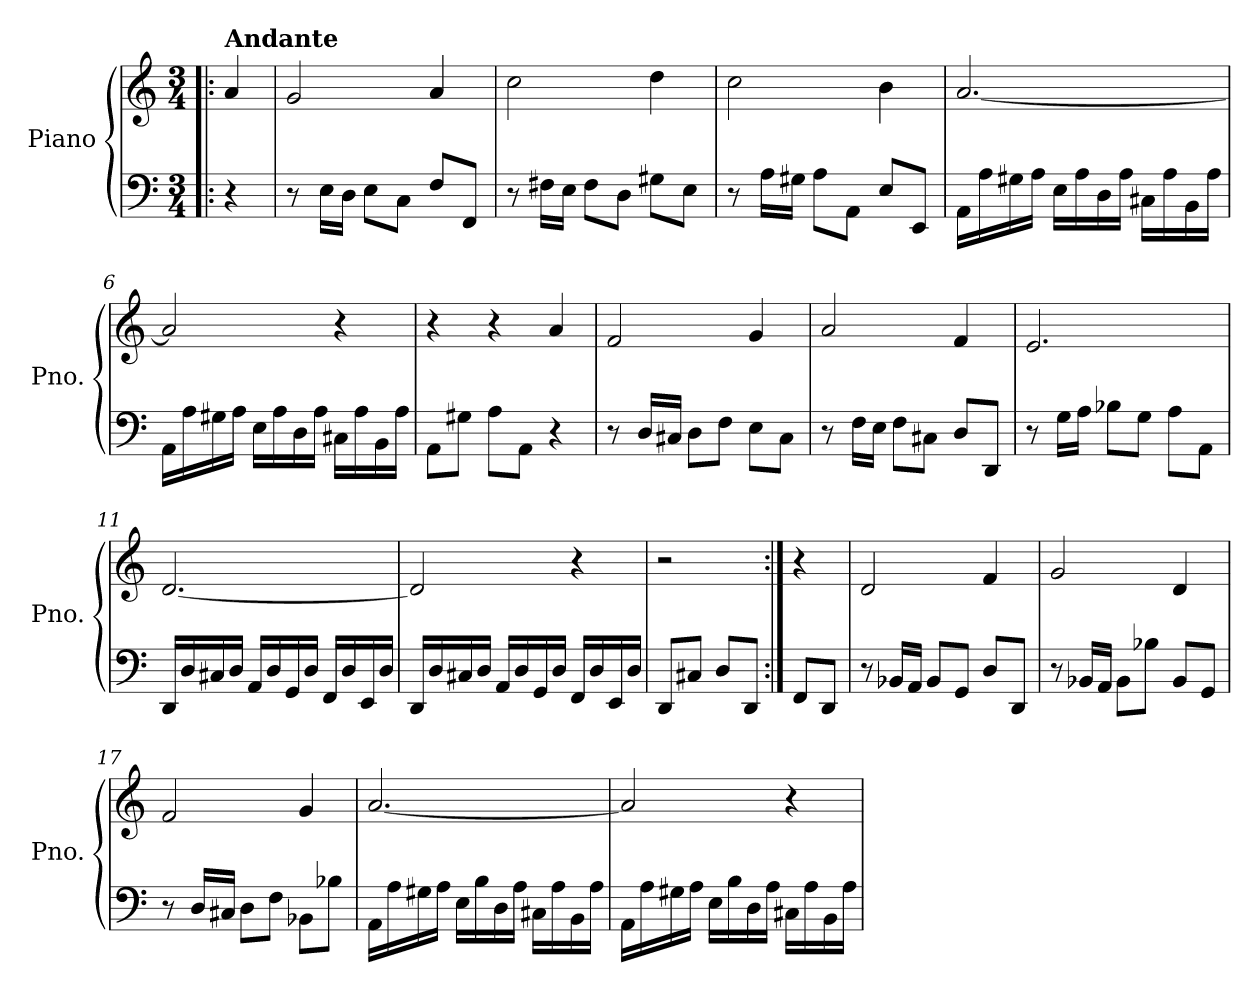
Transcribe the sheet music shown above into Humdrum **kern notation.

**kern	**kern
*part1	*part1
*staff2	*staff1
*I"Piano	*
*I'Pno.	*
*clefF4	*clefG2
*k[]	*k[]
*M3/4	*M3/4
=1!|:	=1!|:
!	!LO:TX:a:B:t=Andante
4r	4a/
=2	=2
8r	2g/
16E\LL	.
16D\JJ	.
8E\L	.
8C\J	.
8F/L	4a/
8FF/J	.
=3	=3
8r	2cc\
16F#X\LL	.
16E\JJ	.
8F#\L	.
8D\J	.
8G#X\L	4dd\
8E\J	.
=4	=4
8r	2cc\
16A\LL	.
16G#X\JJ	.
8A\L	.
8AA\J	.
8E/L	4b\
8EE/J	.
=5	=5
16AA\LL	[2.a/
16A\	.
16G#X\	.
16A\JJ	.
16E\LL	.
16A\	.
16D\	.
16A\JJ	.
16C#X\LL	.
16A\	.
16BB\	.
16A\JJ	.
!!LO:LB:g=z
=6	=6
16AA\LL	2a/]
16A\	.
16G#X\	.
16A\JJ	.
16E\LL	.
16A\	.
16D\	.
16A\JJ	.
16C#X\LL	4r
16A\	.
16BB\	.
16A\JJ	.
=7	=7
8AA\L	4r
8G#X\J	.
8A\L	4r
8AA\J	.
4r	4a/
=8	=8
8r	2f/
16D/LL	.
16C#X/JJ	.
8D\L	.
8F\J	.
8E\L	4g/
8C#\J	.
=9	=9
8r	2a/
16F\LL	.
16E\JJ	.
8F\L	.
8C#X\J	.
8D/L	4f/
8DD/J	.
=10	=10
8r	2.e/
16G\LL	.
16A\JJ	.
8B-X\L	.
8G\J	.
8A\L	.
8AA\J	.
!!LO:LB:g=z
=11	=11
16DD/LL	[2.d/
16D/	.
16C#X/	.
16D/JJ	.
16AA/LL	.
16D/	.
16GG/	.
16D/JJ	.
16FF/LL	.
16D/	.
16EE/	.
16D/JJ	.
=12	=12
16DD/LL	2d/]
16D/	.
16C#X/	.
16D/JJ	.
16AA/LL	.
16D/	.
16GG/	.
16D/JJ	.
16FF/LL	4r
16D/	.
16EE/	.
16D/JJ	.
=13	=13
8DD/L	2r
8C#X/J	.
8D/L	.
8DD/J	.
=14:|!	=14:|!
8FF/L	4r
8DD/J	.
=15	=15
8r	2d/
16BB-X/LL	.
16AA/JJ	.
8BB-/L	.
8GG/J	.
8D/L	4f/
8DD/J	.
=16	=16
8r	2g/
16BB-X/LL	.
16AA/JJ	.
8BB-\L	.
8B-X\J	.
8BB-/L	4d/
8GG/J	.
!!LO:LB:g=z
=17	=17
8r	2f/
16D/LL	.
16C#X/JJ	.
8D\L	.
8F\J	.
8BB-X\L	4g/
8B-X\J	.
=18	=18
16AA\LL	[2.a/
16A\	.
16G#X\	.
16A\JJ	.
16E\LL	.
16B\	.
16D\	.
16A\JJ	.
16C#X\LL	.
16A\	.
16BB\	.
16A\JJ	.
=19	=19
16AA\LL	2a/]
16A\	.
16G#X\	.
16A\JJ	.
16E\LL	.
16B\	.
16D\	.
16A\JJ	.
16C#X\LL	4r
16A\	.
16BB\	.
16A\JJ	.
=	=
*-	*-
